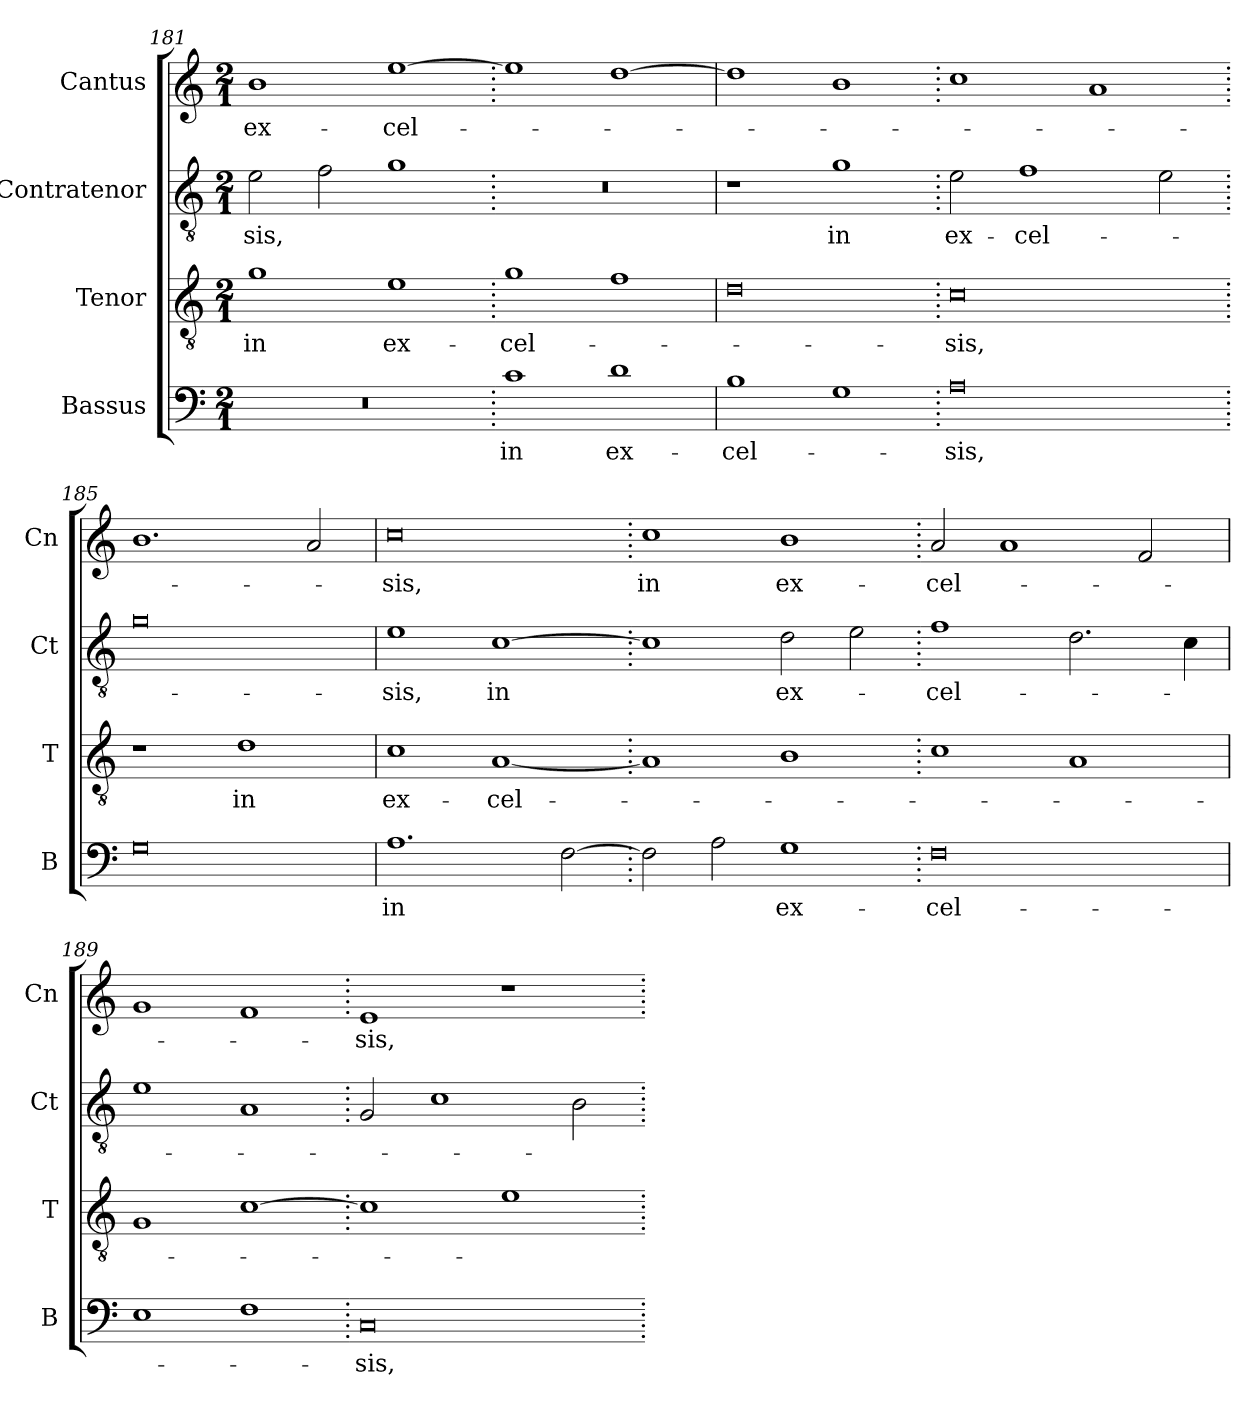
**kern	**text	**kern	**text	**kern	**text	**kern	**text
*part4	*part4	*part3	*part3	*part2	*part2	*part1	*part1
*staff4	*staff4	*staff3	*staff3	*staff2	*staff2	*staff1	*staff1
*I"Bassus	*	*I"Tenor	*	*I"Contratenor	*	*I"Cantus	*
*I'B	*	*I'T	*	*I'Ct	*	*I'Cn	*
*clefF4	*	*clefGv2	*	*clefGv2	*	*clefG2	*
*k[]	*	*k[]	*	*k[]	*	*k[]	*
*M2/1	*	*M2/1	*	*M2/1	*	*M2/1	*
=181	=181	=181	=181	=181	=181	=181	=181
0r	.	1g	in	2e\	-sis,	1b	ex-
.	.	.	.	2f\	.	.	.
.	.	1e	ex-	1g	.	[1ee	-cel-
=182.	=182.	=182.	=182.	=182.	=182.	=182.	=182.
1c	in	1g	-cel-	0r	.	1ee]	.
1d	ex-	1f	.	.	.	[1dd	.
=183	=183	=183	=183	=183	=183	=183	=183
1B	-cel-	0d	.	1r	.	1dd]	.
1G	.	.	.	1g	in	1b	.
=184.	=184.	=184.	=184.	=184.	=184.	=184.	=184.
0A	-sis,	0c	-sis,	2e\	ex-	1cc	.
.	.	.	.	1f	-cel-	.	.
.	.	.	.	.	.	1a	.
.	.	.	.	2e\	.	.	.
=185.	=185.	=185.	=185.	=185.	=185.	=185.	=185.
0G	.	1r	.	0g	.	1.b	.
.	.	1d	in	.	.	.	.
.	.	.	.	.	.	2a/	.
=186	=186	=186	=186	=186	=186	=186	=186
1.A	in	1c	ex-	1e	-sis,	0cc	-sis,
.	.	[1A	-cel-	[1c	in	.	.
[2F\	.	.	.	.	.	.	.
=187.	=187.	=187.	=187.	=187.	=187.	=187.	=187.
2F\]	.	1A]	.	1c]	.	1cc	in
2A\	.	.	.	.	.	.	.
1G	ex-	1B	.	2d\	ex-	1b	ex-
.	.	.	.	2e\	.	.	.
=188.	=188.	=188.	=188.	=188.	=188.	=188.	=188.
0F	-cel-	1c	.	1f	-cel-	2a/	-cel-
.	.	.	.	.	.	1a	.
.	.	1A	.	2.d\	.	.	.
.	.	.	.	.	.	2f/	.
.	.	.	.	4c\	.	.	.
=189	=189	=189	=189	=189	=189	=189	=189
1E	.	1G	.	1e	.	1g	.
1F	.	[1c	.	1A	.	1f	.
=190.	=190.	=190.	=190.	=190.	=190.	=190.	=190.
0C	-sis,	1c]	.	2G/	.	1e	-sis,
.	.	.	.	1c	.	.	.
.	.	1e	.	.	.	1r	.
.	.	.	.	2B\	.	.	.
=.	=.	=.	=.	=.	=.	=.	=.
*-	*-	*-	*-	*-	*-	*-	*-
